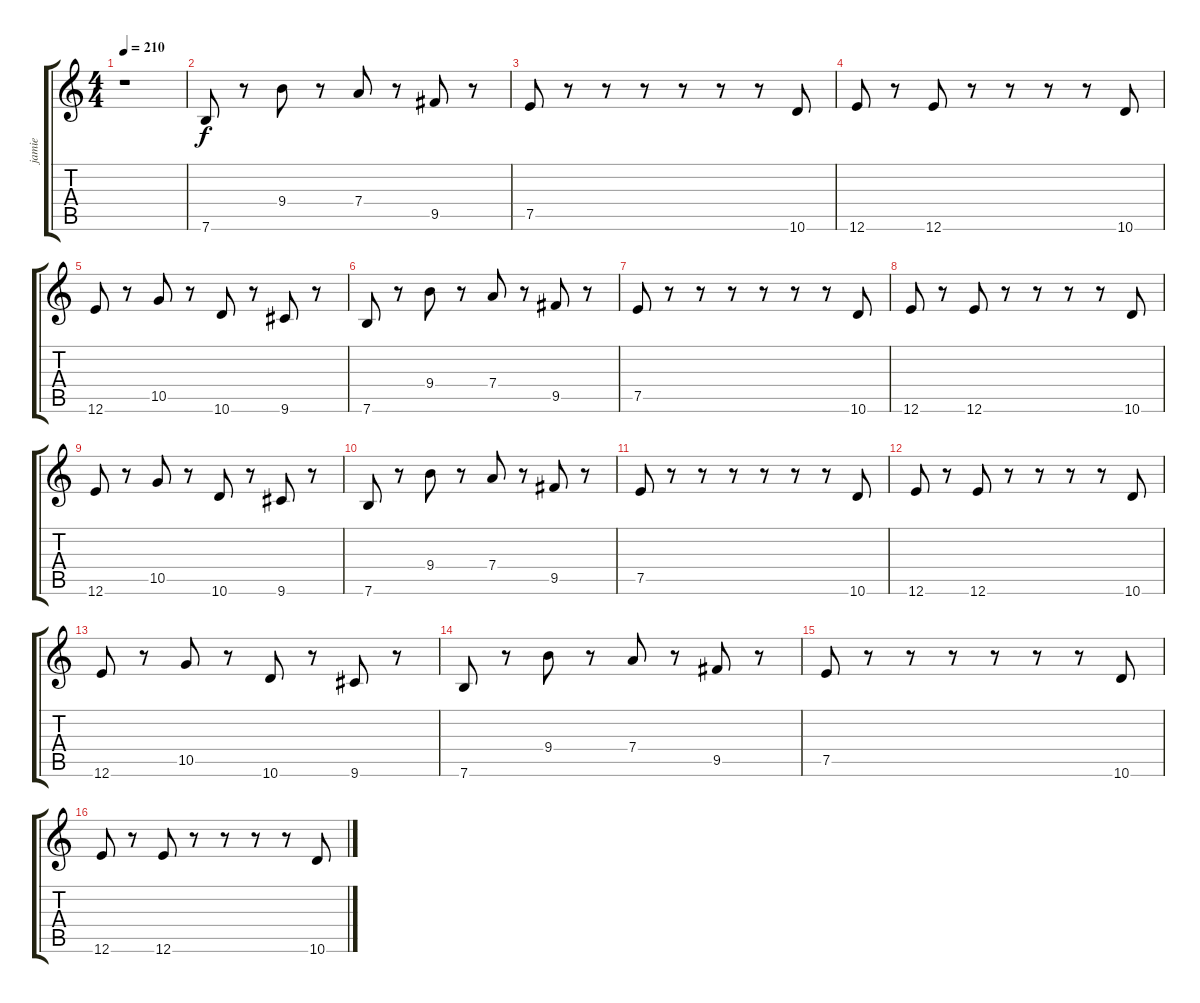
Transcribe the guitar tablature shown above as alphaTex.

\track ("jamie" "jamie") {instrument distortionguitar}
\staff {score tabs}
\tuning (E4 B3 G3 D3 A2 E2) {hide}
\ts (4 4)
\tempo 210
\clef g2
\ks c
r.1{dy f} |
7.6.8 r.8 9.4.8 r.8 7.4.8 r.8 9.5.8 r.8 |
7.5.8 r.8 r.8 r.8 r.8 r.8 r.8 10.6.8 |
12.6.8 r.8 12.6.8 r.8 r.8 r.8 r.8 10.6.8 |
12.6.8 r.8 10.5.8 r.8 10.6.8 r.8 9.6.8 r.8 |
7.6.8 r.8 9.4.8 r.8 7.4.8 r.8 9.5.8 r.8 |
7.5.8 r.8 r.8 r.8 r.8 r.8 r.8 10.6.8 |
12.6.8 r.8 12.6.8 r.8 r.8 r.8 r.8 10.6.8 |
12.6.8 r.8 10.5.8 r.8 10.6.8 r.8 9.6.8 r.8 |
7.6.8 r.8 9.4.8 r.8 7.4.8 r.8 9.5.8 r.8 |
7.5.8 r.8 r.8 r.8 r.8 r.8 r.8 10.6.8 |
12.6.8 r.8 12.6.8 r.8 r.8 r.8 r.8 10.6.8 |
12.6.8 r.8 10.5.8 r.8 10.6.8 r.8 9.6.8 r.8 |
7.6.8 r.8 9.4.8 r.8 7.4.8 r.8 9.5.8 r.8 |
7.5.8 r.8 r.8 r.8 r.8 r.8 r.8 10.6.8 |
12.6.8 r.8 12.6.8 r.8 r.8 r.8 r.8 10.6.8
